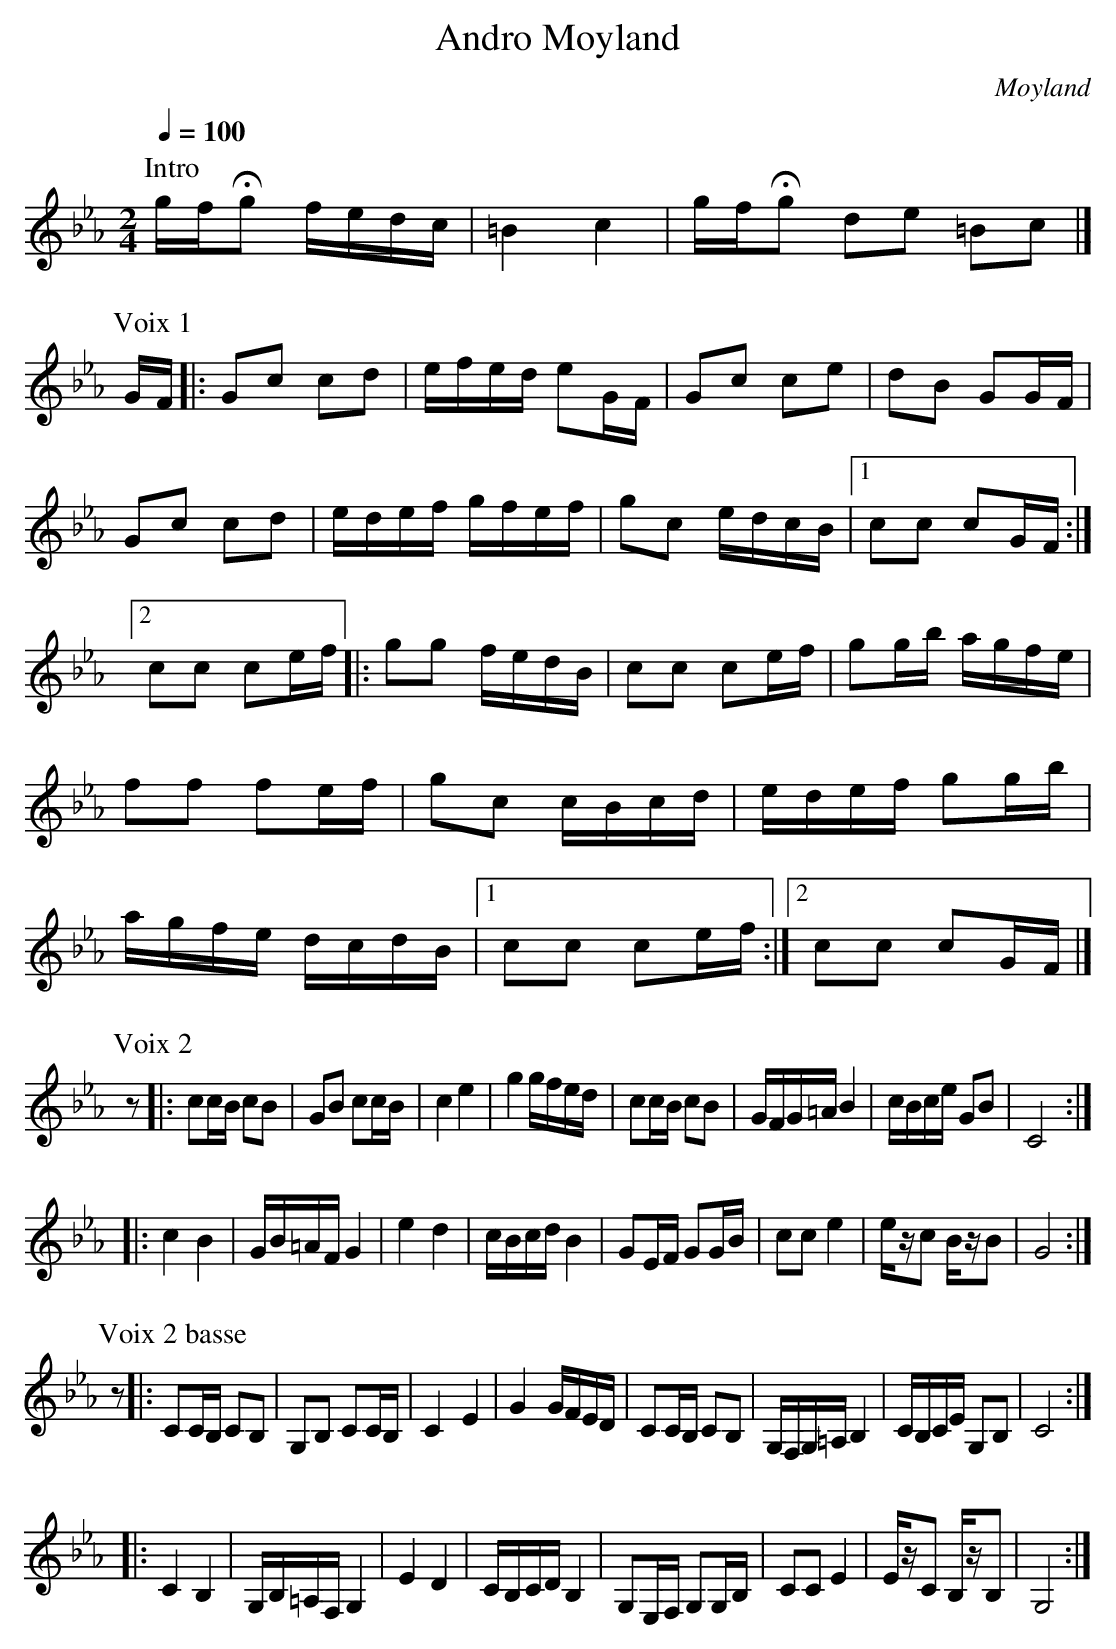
X:1
T:Andro Moyland
C:Moyland
Q:1/4=100
M:2/4
L:1/16
K:Eb treble
P:Intro
gf!fermata!g2 fedc | =B4 c4 | gf!fermata!g2 d2e2 =B2c2 |]
%%vskip 1
P:Voix 1
GF |: G2c2 c2d2 | efed e2GF | G2c2 c2e2 |\
d2B2 G2GF | G2c2 c2d2 | edef gfef | g2c2 edcB |1\
c2c2 c2GF :|2 c2c2 c2ef |:\
g2g2 fedB | c2c2 c2ef | g2gb agfe |\
f2f2 f2ef | g2c2 cBcd | edef g2gb | agfe dcdB |1\
c2c2 c2ef :|2 c2c2 c2GF |]
%%vskip 1
P:Voix 2
z2 |: c2cB c2B2 | G2B2 c2cB | c4 e4 | g4 gfed |\
c2cB c2B2 | GFG=A B4 | cBce G2B2 | C8 ::
c4 B4 | GB=AF G4 | e4 d4 | cBcd B4 | G2EF G2GB | c2c2 e4 | ezc2 BzB2 | G8 :|
%%vskip 1
P:Voix 2 basse
z2 |: C2CB, C2B,2 | G,2B,2 C2CB, | C4 E4 | G4 GFED |\
C2CB, C2B,2 | G,F,G,=A, B,4 | CB,CE G,2B,2 | C8 ::
C4 B,4 | G,B,=A,F, G,4 | E4 D4 | CB,CD B,4 |\
G,2E,F, G,2G,B, | C2C2 E4 | EzC2 B,zB,2 | G,8 :|
